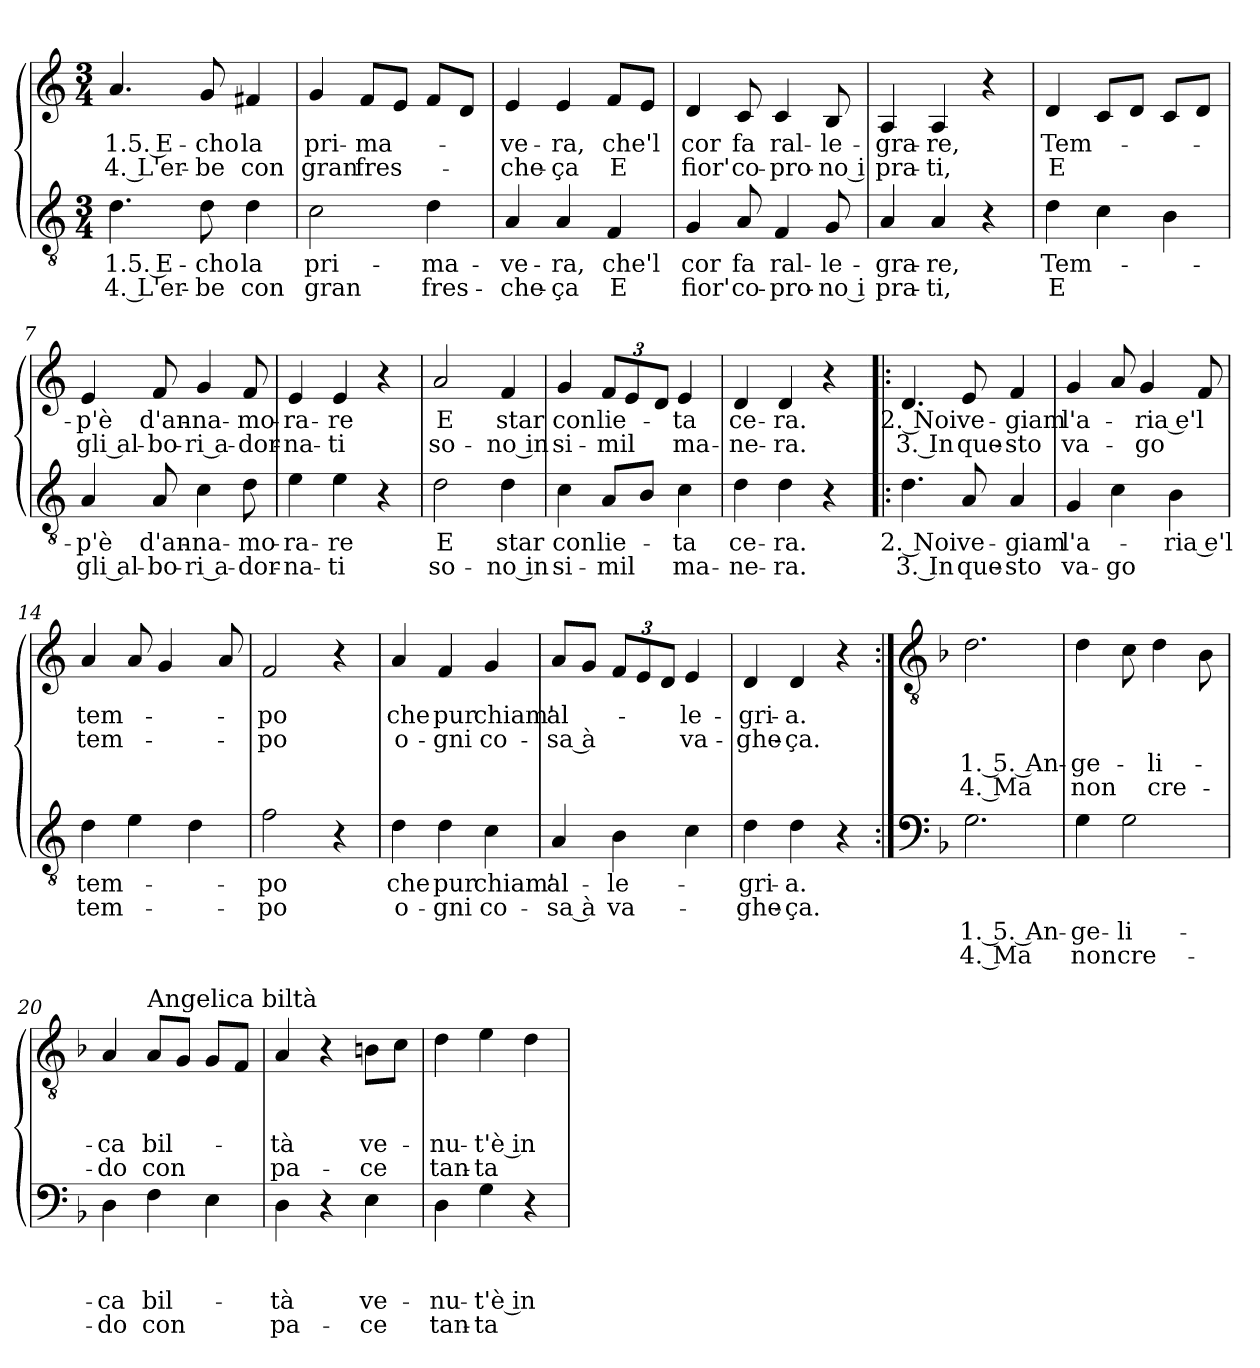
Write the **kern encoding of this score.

**kern	**text	**text	**text	**text	**kern	**text	**text	**text	**text
*part2	*part2	*part2	*part2	*part2	*part1	*part1	*part1	*part1	*part1
*staff2	*staff2	*staff2	*staff2	*staff2	*staff1	*staff1	*staff1	*staff1	*staff1
*clefGv2	*	*	*	*	*clefG2	*	*	*	*
*k[]	*	*	*	*	*k[]	*	*	*	*
*C:	*	*	*	*	*C:	*	*	*	*
*M3/4	*	*	*	*	*M3/4	*	*	*	*
=1	=1	=1	=1	=1	=1	=1	=1	=1	=1
!	!LO:LY:b	!LO:LY:b	!	!	!	!LO:LY:b	!LO:LY:b	!	!
4.d\	1.5. E-	4. L'er-	.	.	4.a/	1.5. E-	4. L'er-	.	.
!	!LO:LY:b	!LO:LY:b	!	!	!	!LO:LY:b	!LO:LY:b	!	!
8d\	-cho	-be	.	.	8g/	-cho	-be	.	.
!	!LO:LY:b	!LO:LY:b	!	!	!	!LO:LY:b	!LO:LY:b	!	!
4d\	la	con	.	.	4f#X/	la	con	.	.
=2	=2	=2	=2	=2	=2	=2	=2	=2	=2
!	!LO:LY:b	!LO:LY:b	!	!	!	!LO:LY:b	!LO:LY:b	!	!
2c\	pri-	gran	.	.	4g/	pri-	gran	.	.
!	!	!	!	!	!	!LO:LY:b	!LO:LY:b	!	!
.	.	.	.	.	8f/L	-ma-	fres-	.	.
.	.	.	.	.	8e/J	.	.	.	.
!	!LO:LY:b	!LO:LY:b	!	!	!	!	!	!	!
4d\	-ma-	fres-	.	.	8f/L	.	.	.	.
.	.	.	.	.	8d/J	.	.	.	.
=3	=3	=3	=3	=3	=3	=3	=3	=3	=3
!	!LO:LY:b	!LO:LY:b	!	!	!	!LO:LY:b	!LO:LY:b	!	!
4A/	-ve-	-che-	.	.	4e/	-ve-	-che-	.	.
!	!LO:LY:b	!LO:LY:b	!	!	!	!LO:LY:b	!LO:LY:b	!	!
4A/	-ra,	-ça	.	.	4e/	-ra,	-ça	.	.
!	!LO:LY:b	!LO:LY:b	!	!	!	!LO:LY:b	!LO:LY:b	!	!
4F/	che'l	E	.	.	8f/L	che'l	E	.	.
.	.	.	.	.	8e/J	.	.	.	.
=4	=4	=4	=4	=4	=4	=4	=4	=4	=4
!	!LO:LY:b	!LO:LY:b	!	!	!	!LO:LY:b	!LO:LY:b	!	!
4G/	cor	fior'	.	.	4d/	cor	fior'	.	.
!	!LO:LY:b	!LO:LY:b	!	!	!	!LO:LY:b	!LO:LY:b	!	!
8A/	fa	co-	.	.	8c/	fa	co-	.	.
!	!LO:LY:b	!LO:LY:b	!	!	!	!LO:LY:b	!LO:LY:b	!	!
4F/	ral-	-pro-	.	.	4c/	ral-	-pro-	.	.
!	!LO:LY:b	!LO:LY:b	!	!	!	!LO:LY:b	!LO:LY:b	!	!
8G/	-le-	-no i	.	.	8B/	-le-	-no i	.	.
=5	=5	=5	=5	=5	=5	=5	=5	=5	=5
!	!LO:LY:b	!LO:LY:b	!	!	!	!LO:LY:b	!LO:LY:b	!	!
4A/	-gra-	pra-	.	.	4A/	-gra-	pra-	.	.
!	!LO:LY:b	!LO:LY:b	!	!	!	!LO:LY:b	!LO:LY:b	!	!
4A/	-re,	-ti,	.	.	4A/	-re,	-ti,	.	.
4r	.	.	.	.	4r	.	.	.	.
=6	=6	=6	=6	=6	=6	=6	=6	=6	=6
!	!LO:LY:b	!LO:LY:b	!	!	!	!LO:LY:b	!LO:LY:b	!	!
4d\	Tem-	E	.	.	4d/	Tem-	E	.	.
4c\	.	.	.	.	8c/L	.	.	.	.
.	.	.	.	.	8d/J	.	.	.	.
4B\	.	.	.	.	8c/L	.	.	.	.
.	.	.	.	.	8d/J	.	.	.	.
!!LO:LB:g=z
=7	=7	=7	=7	=7	=7	=7	=7	=7	=7
!	!LO:LY:b	!LO:LY:b	!	!	!	!LO:LY:b	!LO:LY:b	!	!
4A/	-p'è	gli al-	.	.	4e/	-p'è	gli al-	.	.
!	!LO:LY:b	!LO:LY:b	!	!	!	!LO:LY:b	!LO:LY:b	!	!
8A/	d'an-	-bo-	.	.	8f/	d'an-	-bo-	.	.
!	!LO:LY:b	!LO:LY:b	!	!	!	!LO:LY:b	!LO:LY:b	!	!
4c\	-na-	-ri a-	.	.	4g/	-na-	-ri a-	.	.
!	!LO:LY:b	!LO:LY:b	!	!	!	!LO:LY:b	!LO:LY:b	!	!
8d\	-mo-	-dor-	.	.	8f/	-mo-	-dor-	.	.
=8	=8	=8	=8	=8	=8	=8	=8	=8	=8
!	!LO:LY:b	!LO:LY:b	!	!	!	!LO:LY:b	!LO:LY:b	!	!
4e\	-ra-	-na-	.	.	4e/	-ra-	-na-	.	.
!	!LO:LY:b	!LO:LY:b	!	!	!	!LO:LY:b	!LO:LY:b	!	!
4e\	-re	-ti	.	.	4e/	-re	-ti	.	.
4r	.	.	.	.	4r	.	.	.	.
=9	=9	=9	=9	=9	=9	=9	=9	=9	=9
!	!LO:LY:b	!LO:LY:b	!	!	!	!LO:LY:b	!LO:LY:b	!	!
2d\	E	so-	.	.	2a/	E	so-	.	.
!	!LO:LY:b	!LO:LY:b	!	!	!	!LO:LY:b	!LO:LY:b	!	!
4d\	star	-no in	.	.	4f/	star	-no in	.	.
=10	=10	=10	=10	=10	=10	=10	=10	=10	=10
!	!LO:LY:b	!LO:LY:b	!	!	!	!LO:LY:b	!LO:LY:b	!	!
4c\	con	si-	.	.	4g/	con	si-	.	.
!	!LO:LY:b	!LO:LY:b	!	!	!	!LO:LY:b	!LO:LY:b	!	!
8A/L	lie-	-mil	.	.	12f/L	lie-	-mil	.	.
.	.	.	.	.	12e/	.	.	.	.
8B/J	.	.	.	.	.	.	.	.	.
.	.	.	.	.	12d/J	.	.	.	.
!	!LO:LY:b	!LO:LY:b	!	!	!	!LO:LY:b	!LO:LY:b	!	!
4c\	-ta	ma-	.	.	4e/	-ta	ma-	.	.
=11	=11	=11	=11	=11	=11	=11	=11	=11	=11
!	!LO:LY:b	!LO:LY:b	!	!	!	!LO:LY:b	!LO:LY:b	!	!
4d\	ce-	-ne-	.	.	4d/	ce-	-ne-	.	.
!	!LO:LY:b	!LO:LY:b	!	!	!	!LO:LY:b	!LO:LY:b	!	!
4d\	-ra.	-ra.	.	.	4d/	-ra.	-ra.	.	.
4r	.	.	.	.	4r	.	.	.	.
=12!|:	=12!|:	=12!|:	=12!|:	=12!|:	=12!|:	=12!|:	=12!|:	=12!|:	=12!|:
!	!LO:LY:b	!LO:LY:b	!	!	!	!LO:LY:b	!LO:LY:b	!	!
4.d\	2. Noi	3. In	.	.	4.d/	2. Noi	3. In	.	.
!	!LO:LY:b	!LO:LY:b	!	!	!	!LO:LY:b	!LO:LY:b	!	!
8A/	ve-	que-	.	.	8e/	ve-	que-	.	.
!	!LO:LY:b	!LO:LY:b	!	!	!	!LO:LY:b	!LO:LY:b	!	!
4A/	-giam	-sto	.	.	4f/	-giam	-sto	.	.
!!LO:LB:g=z
=13	=13	=13	=13	=13	=13	=13	=13	=13	=13
!	!LO:LY:b	!LO:LY:b	!	!	!	!LO:LY:b	!LO:LY:b	!	!
4G/	l'a-	va-	.	.	4g/	l'a-	va-	.	.
!	!	!LO:LY:b	!	!	!	!	!	!	!
4c\	.	-go	.	.	8a/	.	.	.	.
!	!	!	!	!	!	!LO:LY:b	!LO:LY:b	!	!
.	.	.	.	.	4g/	-ria e'l	-go	.	.
!	!LO:LY:b	!	!	!	!	!	!	!	!
4B\	-ria e'l	.	.	.	.	.	.	.	.
.	.	.	.	.	8f/	.	.	.	.
=14	=14	=14	=14	=14	=14	=14	=14	=14	=14
!	!LO:LY:b	!LO:LY:b	!	!	!	!LO:LY:b	!LO:LY:b	!	!
4d\	tem-	tem-	.	.	4a/	tem-	tem-	.	.
4e\	.	.	.	.	8a/	.	.	.	.
.	.	.	.	.	4g/	.	.	.	.
4d\	.	.	.	.	.	.	.	.	.
.	.	.	.	.	8a/	.	.	.	.
=15	=15	=15	=15	=15	=15	=15	=15	=15	=15
!	!LO:LY:b	!LO:LY:b	!	!	!	!LO:LY:b	!LO:LY:b	!	!
2f\	-po	-po	.	.	2f/	-po	-po	.	.
4r	.	.	.	.	4r	.	.	.	.
=16	=16	=16	=16	=16	=16	=16	=16	=16	=16
!	!LO:LY:b	!LO:LY:b	!	!	!	!LO:LY:b	!LO:LY:b	!	!
4d\	che	o-	.	.	4a/	che	o-	.	.
!	!LO:LY:b	!LO:LY:b	!	!	!	!LO:LY:b	!LO:LY:b	!	!
4d\	pur	-gni	.	.	4f/	pur	-gni	.	.
!	!LO:LY:b	!LO:LY:b	!	!	!	!LO:LY:b	!LO:LY:b	!	!
4c\	chiam'	co-	.	.	4g/	chiam'	co-	.	.
=17	=17	=17	=17	=17	=17	=17	=17	=17	=17
!	!LO:LY:b	!LO:LY:b	!	!	!	!LO:LY:b	!LO:LY:b	!	!
4A/	al-	-sa à	.	.	8a/L	al-	-sa à	.	.
.	.	.	.	.	8g/J	.	.	.	.
!	!LO:LY:b	!LO:LY:b	!	!	!	!	!	!	!
4B\	-le-	va-	.	.	12f/L	.	.	.	.
.	.	.	.	.	12e/	.	.	.	.
.	.	.	.	.	12d/J	.	.	.	.
!	!	!	!	!	!	!LO:LY:b	!LO:LY:b	!	!
4c\	.	.	.	.	4e/	-le-	va-	.	.
=18	=18	=18	=18	=18	=18	=18	=18	=18	=18
!	!LO:LY:b	!LO:LY:b	!	!	!	!LO:LY:b	!LO:LY:b	!	!
4d\	-gri-	-ghe-	.	.	4d/	-gri-	-ghe-	.	.
!	!LO:LY:b	!LO:LY:b	!	!	!	!LO:LY:b	!LO:LY:b	!	!
4d\	-a.	-ça.	.	.	4d/	-a.	-ça.	.	.
4r	.	.	.	.	4r	.	.	.	.
!!LO:LB:g=z
=18X1:|!	=18X1:|!	=18X1:|!	=18X1:|!	=18X1:|!	=18X1:|!	=18X1:|!	=18X1:|!	=18X1:|!	=18X1:|!
*clefF4	*	*	*	*	*clefGv2	*	*	*	*
*k[b-]	*	*	*	*	*k[b-]	*	*	*	*
*F:	*	*	*	*	*F:	*	*	*	*
!	!	!	!LO:LY:b	!LO:LY:b	!	!	!	!LO:LY:b	!LO:LY:b
2.G\	.	.	1. 5. An-	4. Ma	2.d\	.	.	1. 5. An-	4. Ma
=19	=19	=19	=19	=19	=19	=19	=19	=19	=19
!	!	!	!LO:LY:b	!LO:LY:b	!	!	!	!LO:LY:b	!LO:LY:b
4G\	.	.	-ge-	non	4d\	.	.	-ge-	non
!	!	!	!LO:LY:b	!LO:LY:b	!	!	!	!	!
2G\	.	.	-li-	cre-	8c\	.	.	.	.
!	!	!	!	!	!	!	!	!LO:LY:b	!LO:LY:b
.	.	.	.	.	4d\	.	.	-li-	cre-
.	.	.	.	.	8B-\	.	.	.	.
=20	=20	=20	=20	=20	=20	=20	=20	=20	=20
!	!	!	!LO:LY:b	!LO:LY:b	!	!	!	!LO:LY:b	!LO:LY:b
4D\	.	.	-ca	-do	4A/	.	.	-ca	-do
!	!	!	!	!	!LO:TX:a:t=Angelica biltà	!	!	!	!
!	!	!	!LO:LY:b	!LO:LY:b	!	!	!	!LO:LY:b	!LO:LY:b
4F\	.	.	bil-	con	8A/L	.	.	bil-	con
.	.	.	.	.	8G/J	.	.	.	.
4E\	.	.	.	.	8G/L	.	.	.	.
.	.	.	.	.	8F/J	.	.	.	.
=21	=21	=21	=21	=21	=21	=21	=21	=21	=21
!	!	!	!LO:LY:b	!LO:LY:b	!	!	!	!LO:LY:b	!LO:LY:b
4D\	.	.	-tà	pa-	4A/	.	.	-tà	pa-
4r	.	.	.	.	4r	.	.	.	.
!	!	!	!LO:LY:b	!LO:LY:b	!	!	!	!LO:LY:b	!LO:LY:b
4E\	.	.	ve-	-ce	8Bn\L	.	.	ve-	-ce
.	.	.	.	.	8c\J	.	.	.	.
=22	=22	=22	=22	=22	=22	=22	=22	=22	=22
!	!	!	!LO:LY:b	!LO:LY:b	!	!	!	!LO:LY:b	!LO:LY:b
4D\	.	.	-nu-	tan-	4d\	.	.	-nu-	tan-
!	!	!	!LO:LY:b	!LO:LY:b	!	!	!	!LO:LY:b	!LO:LY:b
4G\	.	.	-t'è in	-ta	4e\	.	.	-t'è in	-ta
4r	.	.	.	.	4d\	.	.	.	.
=	=	=	=	=	=	=	=	=	=
*-	*-	*-	*-	*-	*-	*-	*-	*-	*-
